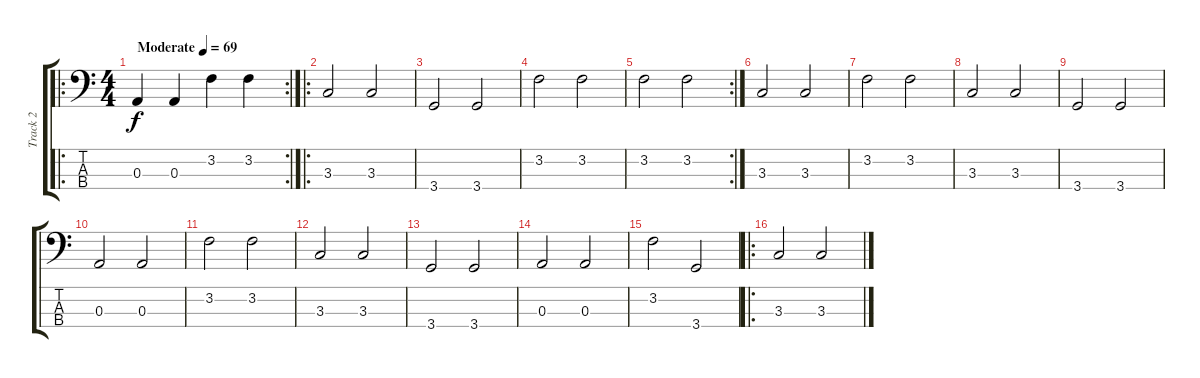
\track ("Track 2" "Track 2") {instrument electricbassfinger}
\staff {score tabs}
\tuning (G2 D2 A1 E1) {hide}
\ro
\rc 2
\ts (4 4)
\tempo (69 "Moderate")
\clef f4
\ks c
0.3.4{dy f instrument electricbassfinger} 0.3.4 3.2.4 3.2.4 |
\ro
3.3.2 3.3.2 |
3.4.2 3.4.2 |
3.2.2 3.2.2 |
\rc 2
3.2.2 3.2.2 |
3.3.2 3.3.2 |
3.2.2 3.2.2 |
3.3.2 3.3.2 |
3.4.2 3.4.2 |
0.3.2 0.3.2 |
3.2.2 3.2.2 |
3.3.2 3.3.2 |
3.4.2 3.4.2 |
0.3.2 0.3.2 |
3.2.2 3.4.2 |
\ro
3.3.2 3.3.2
